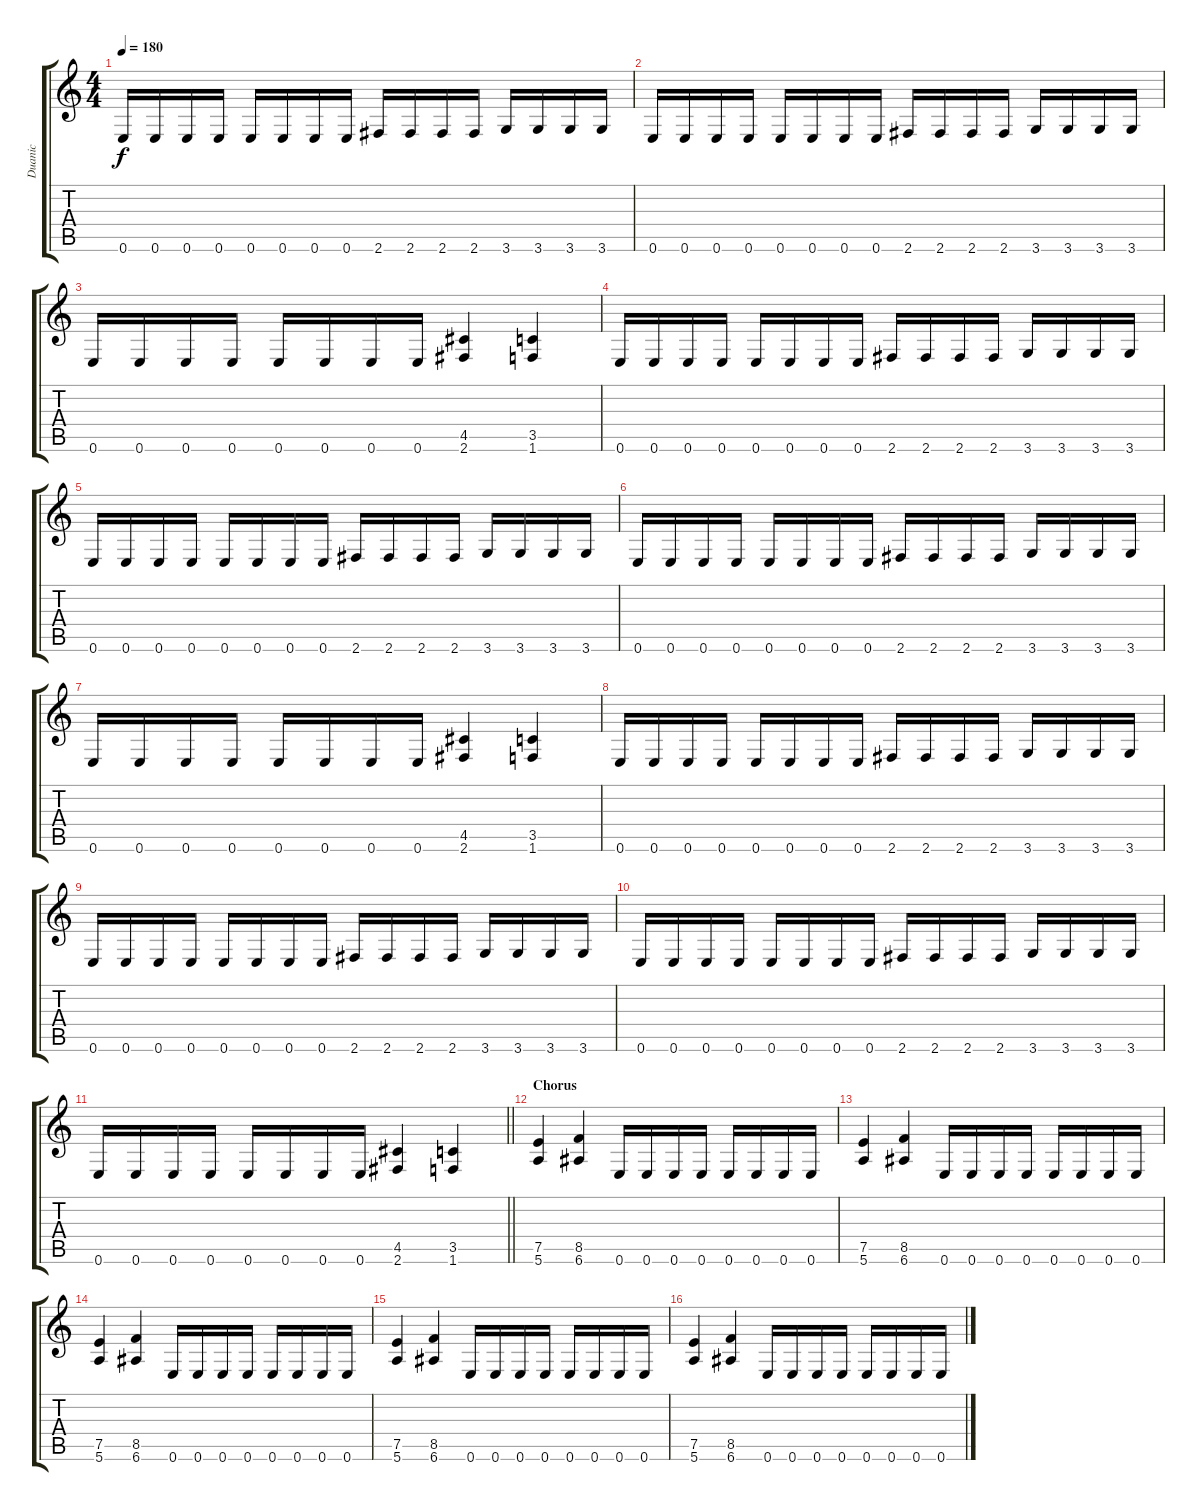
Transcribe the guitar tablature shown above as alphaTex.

\track ("Duanic" "Duanic") {instrument distortionguitar}
\staff {score tabs}
\tuning (E4 B3 G3 D3 A2 E2) {hide}
\ts (4 4)
\tempo 180
\clef g2
\ks c
0.6.16{dy f} 0.6.16 0.6.16 0.6.16 0.6.16 0.6.16 0.6.16 0.6.16 2.6.16 2.6.16 2.6.16 2.6.16 3.6.16 3.6.16 3.6.16 3.6.16 |
0.6.16 0.6.16 0.6.16 0.6.16 0.6.16 0.6.16 0.6.16 0.6.16 2.6.16 2.6.16 2.6.16 2.6.16 3.6.16 3.6.16 3.6.16 3.6.16 |
0.6.16 0.6.16 0.6.16 0.6.16 0.6.16 0.6.16 0.6.16 0.6.16 (4.5 2.6).4 (3.5 1.6).4 |
0.6.16 0.6.16 0.6.16 0.6.16 0.6.16 0.6.16 0.6.16 0.6.16 2.6.16 2.6.16 2.6.16 2.6.16 3.6.16 3.6.16 3.6.16 3.6.16 |
0.6.16 0.6.16 0.6.16 0.6.16 0.6.16 0.6.16 0.6.16 0.6.16 2.6.16 2.6.16 2.6.16 2.6.16 3.6.16 3.6.16 3.6.16 3.6.16 |
0.6.16 0.6.16 0.6.16 0.6.16 0.6.16 0.6.16 0.6.16 0.6.16 2.6.16 2.6.16 2.6.16 2.6.16 3.6.16 3.6.16 3.6.16 3.6.16 |
0.6.16 0.6.16 0.6.16 0.6.16 0.6.16 0.6.16 0.6.16 0.6.16 (4.5 2.6).4 (3.5 1.6).4 |
0.6.16 0.6.16 0.6.16 0.6.16 0.6.16 0.6.16 0.6.16 0.6.16 2.6.16 2.6.16 2.6.16 2.6.16 3.6.16 3.6.16 3.6.16 3.6.16 |
0.6.16 0.6.16 0.6.16 0.6.16 0.6.16 0.6.16 0.6.16 0.6.16 2.6.16 2.6.16 2.6.16 2.6.16 3.6.16 3.6.16 3.6.16 3.6.16 |
0.6.16 0.6.16 0.6.16 0.6.16 0.6.16 0.6.16 0.6.16 0.6.16 2.6.16 2.6.16 2.6.16 2.6.16 3.6.16 3.6.16 3.6.16 3.6.16 |
\barLineRight lightlight
0.6.16 0.6.16 0.6.16 0.6.16 0.6.16 0.6.16 0.6.16 0.6.16 (4.5 2.6).4 (3.5 1.6).4 |
\section ("" "Chorus")
(7.5 5.6).4 (8.5 6.6).4 0.6.16 0.6.16 0.6.16 0.6.16 0.6.16 0.6.16 0.6.16 0.6.16 |
(7.5 5.6).4 (8.5 6.6).4 0.6.16 0.6.16 0.6.16 0.6.16 0.6.16 0.6.16 0.6.16 0.6.16 |
(7.5 5.6).4 (8.5 6.6).4 0.6.16 0.6.16 0.6.16 0.6.16 0.6.16 0.6.16 0.6.16 0.6.16 |
(7.5 5.6).4 (8.5 6.6).4 0.6.16 0.6.16 0.6.16 0.6.16 0.6.16 0.6.16 0.6.16 0.6.16 |
(7.5 5.6).4 (8.5 6.6).4 0.6.16 0.6.16 0.6.16 0.6.16 0.6.16 0.6.16 0.6.16 0.6.16
